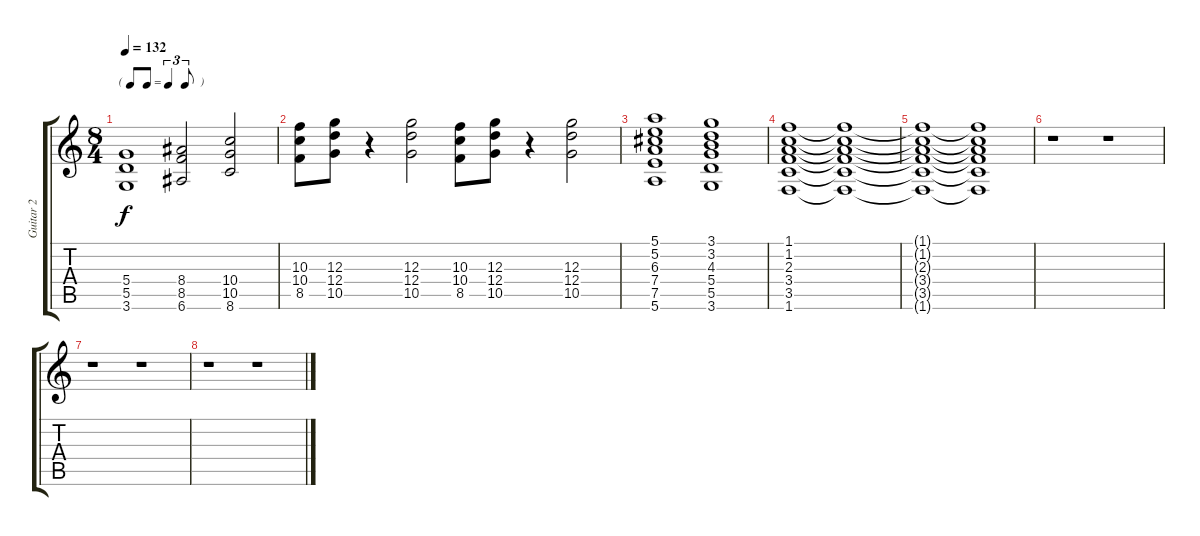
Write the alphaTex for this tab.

\track ("Guitar 2" "Guitar 2") {instrument distortionguitar}
\staff {score tabs}
\tuning (E4 B3 G3 D3 A2 E2) {hide}
\ts (8 4)
\tf triplet8th
\tempo 132
\clef g2
\ks c
(5.4 5.5 3.6).1{dy f} (8.4 8.5 6.6).2 (10.4 10.5 8.6).2 |
(10.3 10.4 8.5).8 (12.3 12.4 10.5).8 r.4 (12.3 12.4 10.5).2 (10.3 10.4 8.5).8 (12.3 12.4 10.5).8 r.4 (12.3 12.4 10.5).2 |
(5.1 5.2 6.3 7.4 7.5 5.6).1 (3.1 3.2 4.3 5.4 5.5 3.6).1 |
(1.1 1.2 2.3 3.4 3.5 1.6).1 (1.1{t} 1.2{t} 2.3{t} 3.4{t} 3.5{t} 1.6{t}).1 |
(1.1{t} 1.2{t} 2.3{t} 3.4{t} 3.5{t} 1.6{t}).1 (1.1{t} 1.2{t} 2.3{t} 3.4{t} 3.5{t} 1.6{t}).1 |
r.1 r.1 |
r.1 r.1 |
r.1 r.1
